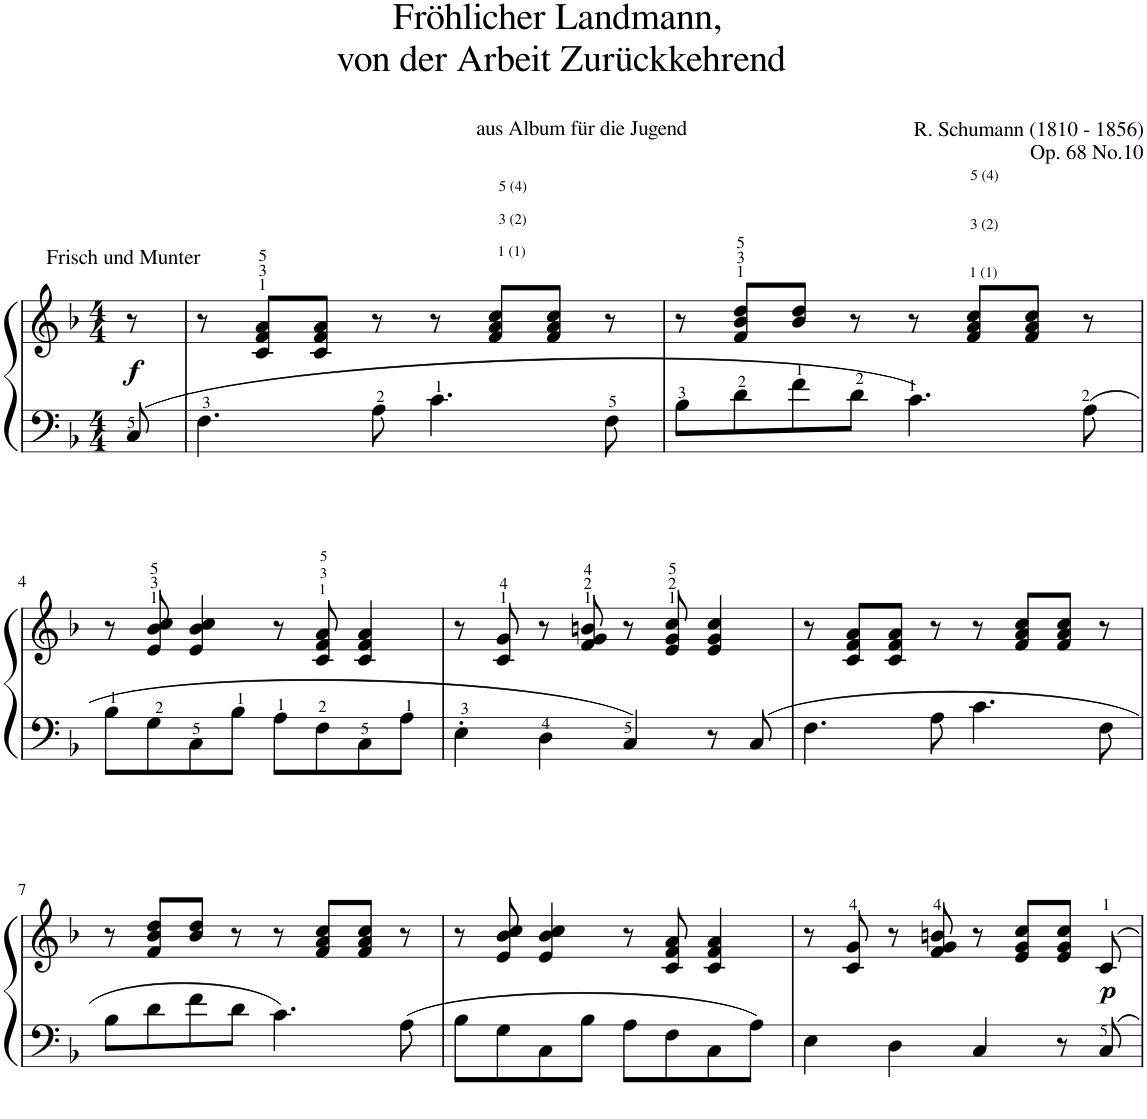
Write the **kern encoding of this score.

**kern	**kern	**dynam
*part1	*part1	*part1
*staff2	*staff1	*staff1/2
*I"Part 1	*	*
*clefF4	*clefG2	*
*k[b-]	*k[b-]	*
*M4/4	*M4/4	*
=1	=1	=1
!	!LO:TX:a:t=Frisch und Munter	!
!	!	!LO:DY:b
8C/	8r	f
=2	=2	=2
4.F\	8r	.
.	8c/ 8f/ 8a/L	.
.	8c/ 8f/ 8a/J	.
8A\	8r	.
4.c\	8r	.
!	!LO:TX:a:t=5 (4)	!
!	!LO:TX:a:t=3 (2)	!
!	!LO:TX:a:t=1 (1)	!
.	8f/ 8a/ 8cc/L	.
.	8f/ 8a/ 8cc/J	.
8F\	8r	.
=3	=3	=3
8B-\L	8r	.
8d\	8f/ 8b-/ 8dd/L	.
8f\	8b-/ 8dd/J	.
8d\J	8r	.
4.c\	8r	.
!	!LO:TX:a:t=5 (4)	!
!	!LO:TX:a:t=3 (2)	!
!	!LO:TX:a:t=1 (1)	!
.	8f/ 8a/ 8cc/L	.
.	8f/ 8a/ 8cc/J	.
8A\	8r	.
!!LO:LB:g=z
=4	=4	=4
8B-\L	8r	.
8G\	8e/ 8b-/ 8cc/	.
8C\	4e/ 4b-/ 4cc/	.
8B-\J	.	.
8A\L	8r	.
!	!LO:TX:a:t=5	!
!	!LO:TX:a:t=3	!
!	!LO:TX:a:t=1	!
8F\	8c/ 8f/ 8a/	.
8C\	4c/ 4f/ 4a/	.
8A\J	.	.
=5	=5	=5
4E'\	8r	.
.	8c/ 8g/	.
4D\	8r	.
.	8f/ 8g/ 8bn/	.
4C/	8r	.
.	8e/ 8g/ 8cc/	.
8r	4e/ 4g/ 4cc/	.
8C/	.	.
=6	=6	=6
4.F\	8r	.
.	8c/ 8f/ 8a/L	.
.	8c/ 8f/ 8a/J	.
8A\	8r	.
4.c\	8r	.
.	8f/ 8a/ 8cc/L	.
.	8f/ 8a/ 8cc/J	.
8F\	8r	.
!!LO:LB:g=z
=7	=7	=7
8B-\L	8r	.
8d\	8f/ 8b-/ 8dd/L	.
8f\	8b-/ 8dd/J	.
8d\J	8r	.
4.c\	8r	.
.	8f/ 8a/ 8cc/L	.
.	8f/ 8a/ 8cc/J	.
8A\	8r	.
=8	=8	=8
8B-\L	8r	.
8G\	8e/ 8b-/ 8cc/	.
8C\	4e/ 4b-/ 4cc/	.
8B-\J	.	.
8A\L	8r	.
8F\	8c/ 8f/ 8a/	.
8C\	4c/ 4f/ 4a/	.
8A\J	.	.
=9	=9	=9
4E\	8r	.
.	8c/ 8g/	.
4D\	8r	.
.	8f/ 8g/ 8bn/	.
4C/	8r	.
.	8e/ 8g/ 8cc/L	.
8r	8e/ 8g/ 8cc/J	.
!	!	!LO:DY:b
8C/	8c/	p
=	=	=
*-	*-	*-
